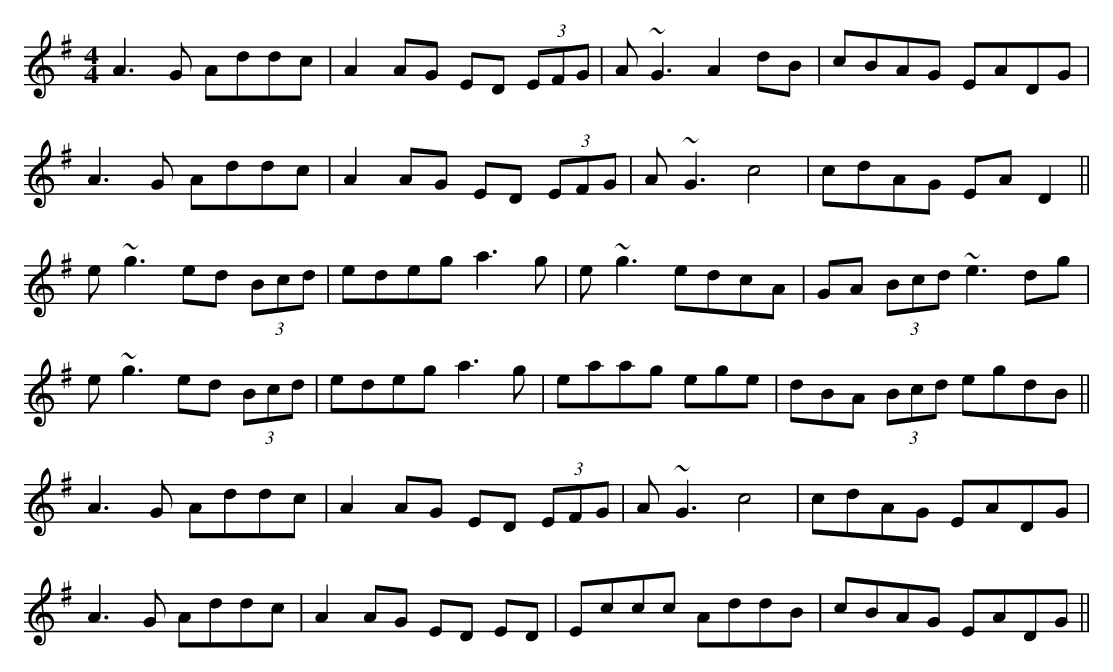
X:1
M:4/4
K:Dmix
A3G Addc|A2AG ED (3EFG|A~G3 A2dB|cBAG EADG|
A3G Addc|A2AG ED (3EFG|A~G3 c4|cdAG EAD2||
e~g3 ed (3Bcd|edeg a3g|e~g3 edcA|GA (3Bcd ~e3 dg|
e~g3 ed (3Bcd|edeg a3g|eaag ege|dBA (3Bcd egdB||
A3G Addc|A2AG ED (3EFG|A~G3 c4|cdAG EADG|
A3G Addc|A2AG ED ED|Eccc AddB|cBAG EADG||
